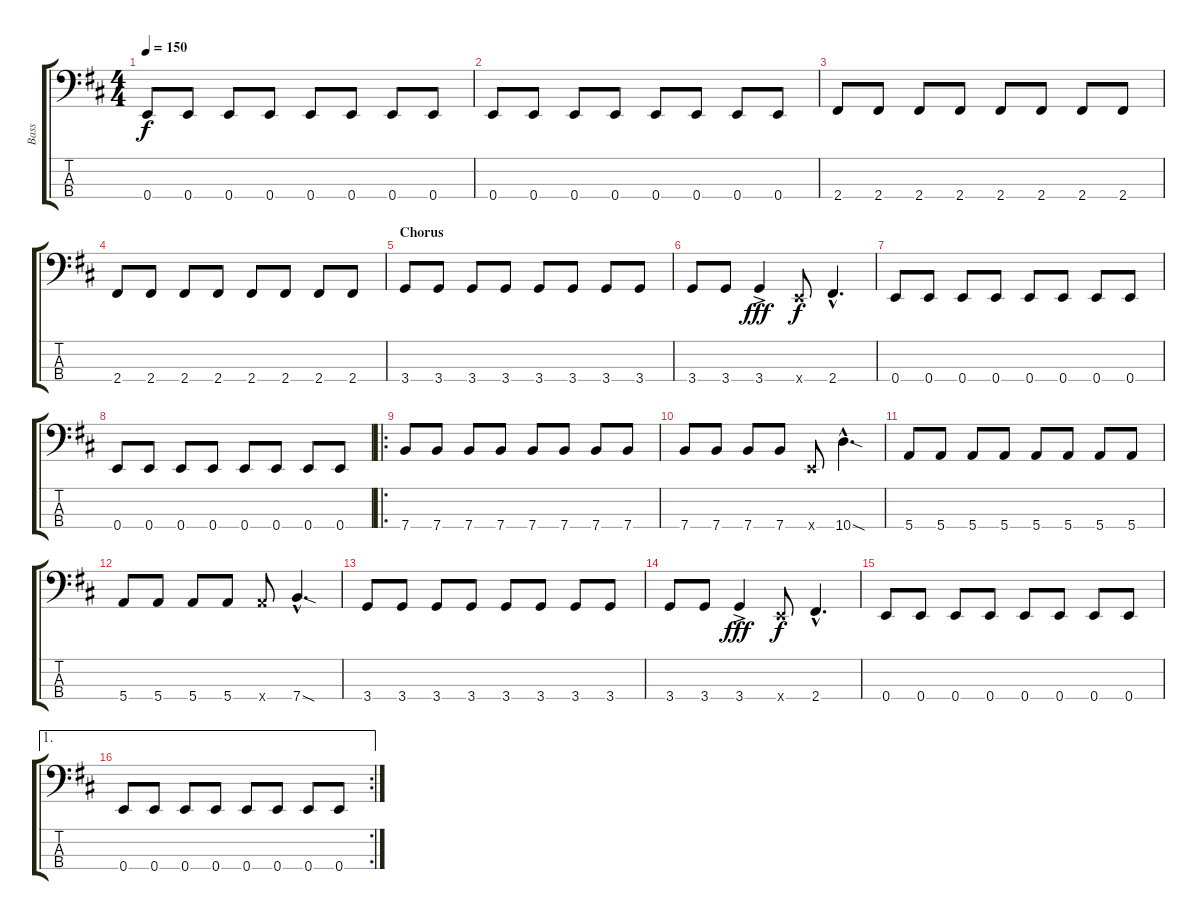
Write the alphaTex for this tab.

\track ("Bass" "Bass") {instrument electricbasspick}
\staff {score tabs}
\tuning (G2 D2 A1 E1) {hide}
\ts (4 4)
\tempo 150
\clef f4
\ks d
0.4.8{dy f} 0.4.8 0.4.8 0.4.8 0.4.8 0.4.8 0.4.8 0.4.8 |
0.4.8 0.4.8 0.4.8 0.4.8 0.4.8 0.4.8 0.4.8 0.4.8 |
2.4.8 2.4.8 2.4.8 2.4.8 2.4.8 2.4.8 2.4.8 2.4.8 |
2.4.8 2.4.8 2.4.8 2.4.8 2.4.8 2.4.8 2.4.8 2.4.8 |
\section ("" "Chorus")
3.4.8 3.4.8 3.4.8 3.4.8 3.4.8 3.4.8 3.4.8 3.4.8 |
3.4.8 3.4.8 3.4{ac}.4{dy fff} 0.4{x}.8{dy f} 2.4{hac}.4{d} |
0.4.8 0.4.8 0.4.8 0.4.8 0.4.8 0.4.8 0.4.8 0.4.8 |
0.4.8 0.4.8 0.4.8 0.4.8 0.4.8 0.4.8 0.4.8 0.4.8 |
\ro
7.4.8 7.4.8 7.4.8 7.4.8 7.4.8 7.4.8 7.4.8 7.4.8 |
7.4.8 7.4.8 7.4.8 7.4.8 0.4{x}.8 10.4{sod hac}.4{d} |
5.4.8 5.4.8 5.4.8 5.4.8 5.4.8 5.4.8 5.4.8 5.4.8 |
5.4.8 5.4.8 5.4.8 5.4.8 5.4{x}.8 7.4{sod hac}.4{d} |
3.4.8 3.4.8 3.4.8 3.4.8 3.4.8 3.4.8 3.4.8 3.4.8 |
3.4.8 3.4.8 3.4{ac}.4{dy fff} 0.4{x}.8{dy f} 2.4{hac}.4{d} |
0.4.8 0.4.8 0.4.8 0.4.8 0.4.8 0.4.8 0.4.8 0.4.8 |
\ae 1
\rc 2
0.4.8 0.4.8 0.4.8 0.4.8 0.4.8 0.4.8 0.4.8 0.4.8
